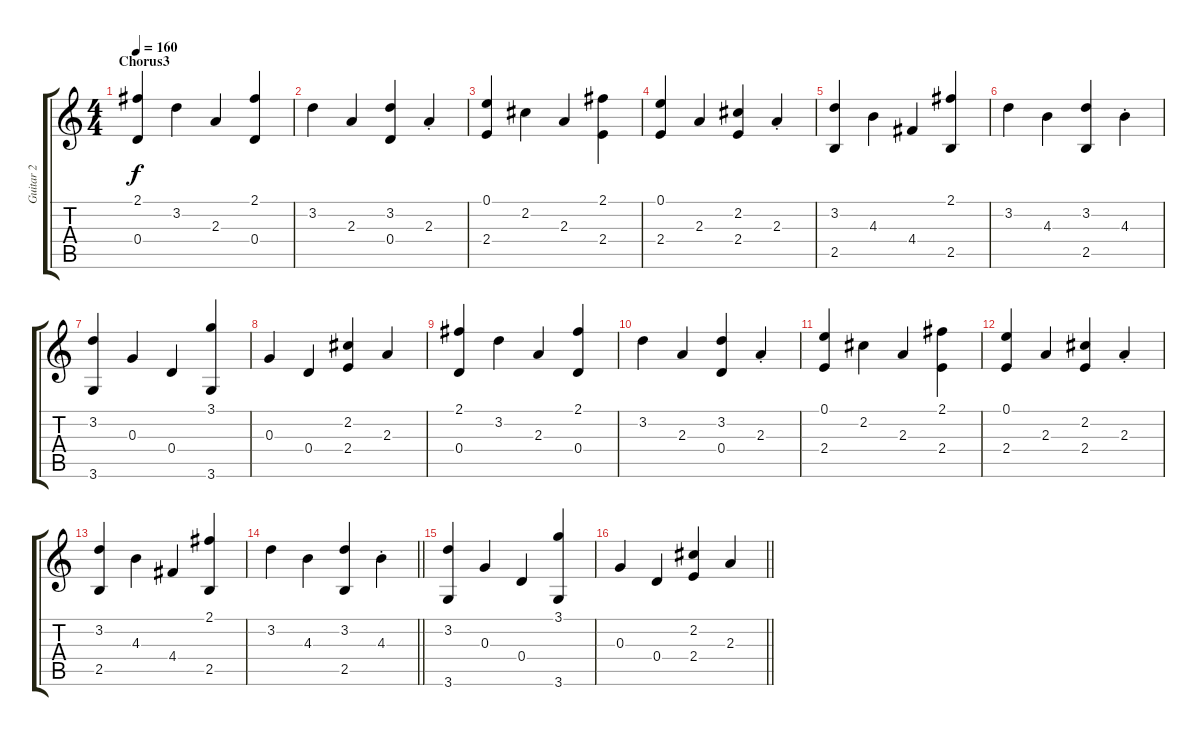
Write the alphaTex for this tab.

\track ("Guitar 2" "Guitar 2") {instrument electricguitarjazz}
\staff {score tabs}
\tuning (E4 B3 G3 D3 A2 E2) {hide}
\ts (4 4)
\section ("" "Chorus3")
\tempo 160
\clef g2
\ks c
(2.1 0.4).4{dy f} 3.2.4 2.3.4 (2.1 0.4).4 |
3.2.4 2.3.4 (3.2 0.4).4 2.3{st}.4 |
(0.1 2.4).4 2.2.4 2.3.4 (2.1 2.4).4 |
(0.1 2.4).4 2.3.4 (2.2 2.4).4 2.3{st}.4 |
(3.2 2.5).4 4.3.4 4.4.4 (2.1 2.5).4 |
3.2.4 4.3.4 (3.2 2.5).4 4.3{st}.4 |
(3.2 3.6).4 0.3.4 0.4.4 (3.1 3.6).4 |
0.3.4 0.4.4 (2.2 2.4).4 2.3.4 |
(2.1 0.4).4 3.2.4 2.3.4 (2.1 0.4).4 |
3.2.4 2.3.4 (3.2 0.4).4 2.3{st}.4 |
(0.1 2.4).4 2.2.4 2.3.4 (2.1 2.4).4 |
(0.1 2.4).4 2.3.4 (2.2 2.4).4 2.3{st}.4 |
(3.2 2.5).4 4.3.4 4.4.4 (2.1 2.5).4 |
\barLineRight lightlight
3.2.4 4.3.4 (3.2 2.5).4 4.3{st}.4 |
(3.2 3.6).4 0.3.4 0.4.4 (3.1 3.6).4 |
\barLineRight lightlight
0.3.4 0.4.4 (2.2 2.4).4 2.3.4
